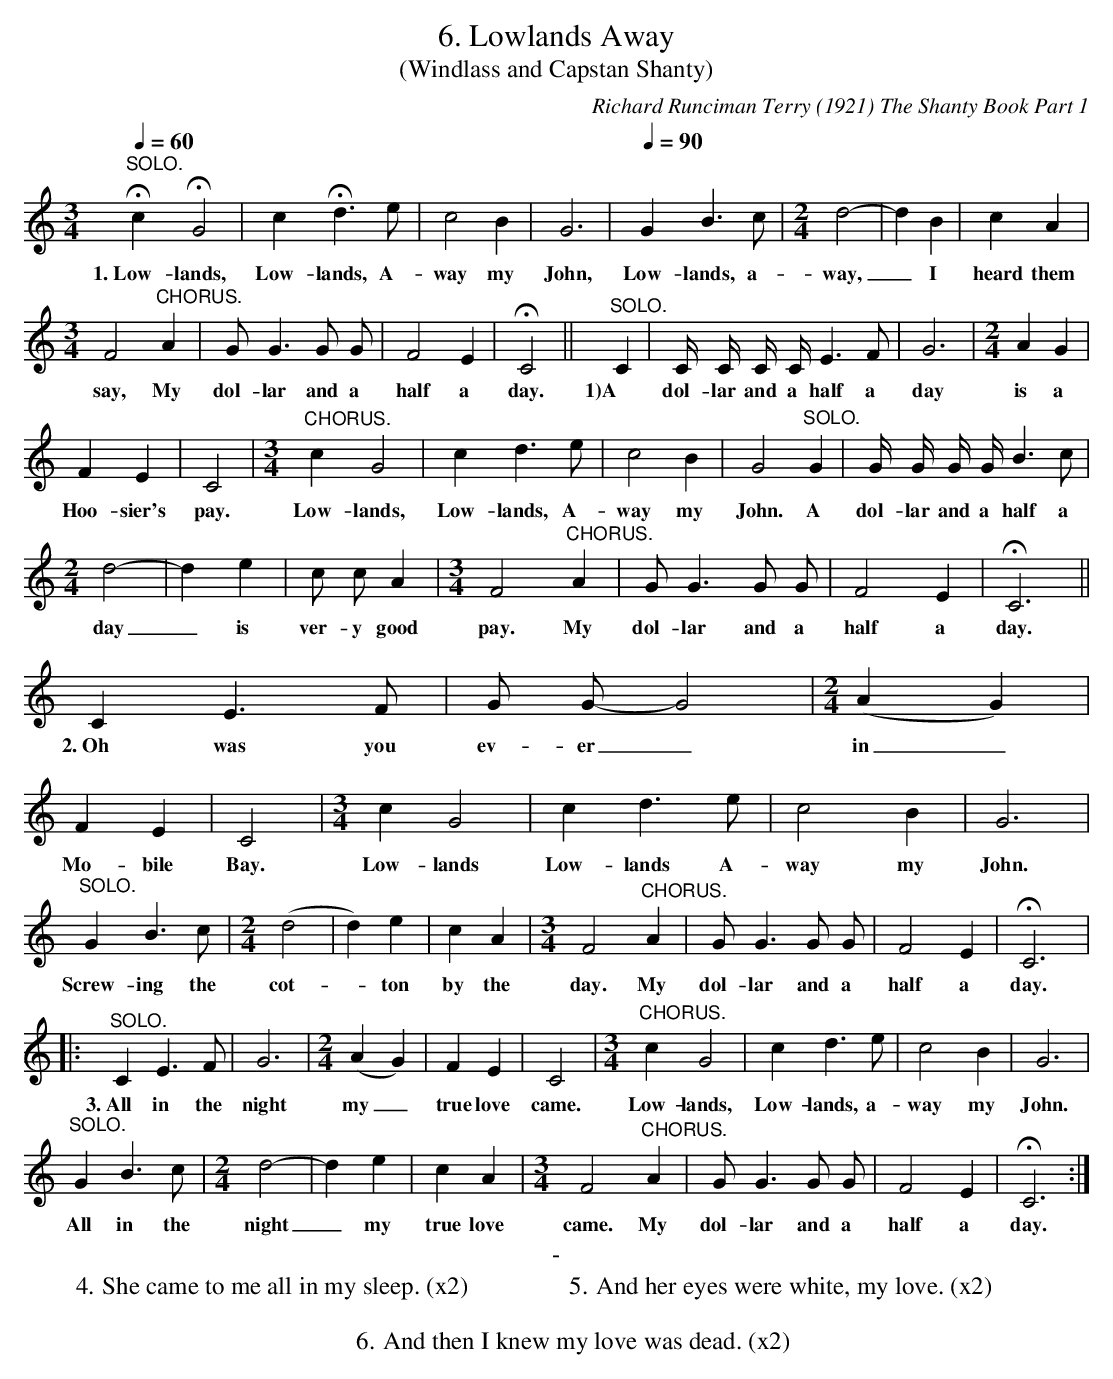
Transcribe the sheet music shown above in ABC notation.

X:1
T:6. Lowlands Away
T:(Windlass and Capstan Shanty)
C:Richard Runciman Terry (1921) The Shanty Book Part 1
L:1/8
Q:1/4=60
M:3/4
K:C
"^SOLO." Hc2 HG4 |
w: 1.~Low-lands,|
c2 Hd3 e | c4 B2 | G6 | [Q:1/4=90] G2 B3 c |[M:2/4] d4- | d2 B2 | c2 A2 |$[M:3/4] F4"^CHORUS." A2 |
w: Low- lands, A-|way my|John,|Low- lands, a-|way,|_ I|heard them|say, My|
G G3 G G | F4 E2 | HC4 ||"^SOLO."  C2 | C/  C/ C/ C/ E3 F | G6 |
w: dol- lar and a|half a|day.  1)A|dol- lar and a half a|day|
[M:2/4] A2 G2 |$ F2 E2 | C4 |[M:3/4]"^CHORUS." c2 G4 | c2 d3 e | c4 B2 | G4"^SOLO." G2 |
w: is a|Hoo- sier's|pay.|Low- lands,|Low- lands, A-|way my|John. A|
G/ G/ G/ G/ B3 c |$ [M:2/4] d4- | d2 e2 | c c A2 |[M:3/4] F4 "^CHORUS." A2 | G G3 G G | F4 E2 |
w: dol- lar and a half a|day|_ is|ver- y good|pay. My|dol- lar and a|half a|
HC6 ||$ C2 E3 F | G G- G4 |[M:2/4] (A2 G2) | F2 E2 | C4 |[M:3/4] c2 G4 | c2 d3 e | c4 B2 |
w: day.| 2.~Oh was you|ev- er_ |in_ |Mo- bile|Bay.|Low- lands|Low- lands A-|way my|
G6 |$"^SOLO." G2 B3 c |[M:2/4] (d4 | d2) e2 | c2 A2 |[M:3/4] F4"^CHORUS." A2 | G G3 G G | F4 E2 |
w: John.|Screw- ing the|cot-|* ton|by the|day. My|dol- lar and a|half a|
HC6 |:$"^SOLO." C2 E3 F | G6 |[M:2/4] (A2 G2) | F2 E2 | C4 |[M:3/4]"^CHORUS." c2 G4 |
w: day.| 3.~All  in the|night|my_ |true love|came.|Low- lands,|
c2 d3 e | c4 B2 | G6 |$"^SOLO." G2 B3 c |[M:2/4] d4- | d2 e2 | c2 A2 |[M:3/4] F4"^CHORUS." A2 |
w: Low- lands, a-|way my|John.|All in the|night|_ my|true love|came. My|
G G3 G G | F4 E2 | HC6 :|
w: dol- lar and a|half a|day.|
T:-
W: 4. She came to me all in my sleep. (x2)
W:
W: 5. And her eyes were white, my love. (x2)
W:
W: 6. And then I knew my love was dead. (x2)
